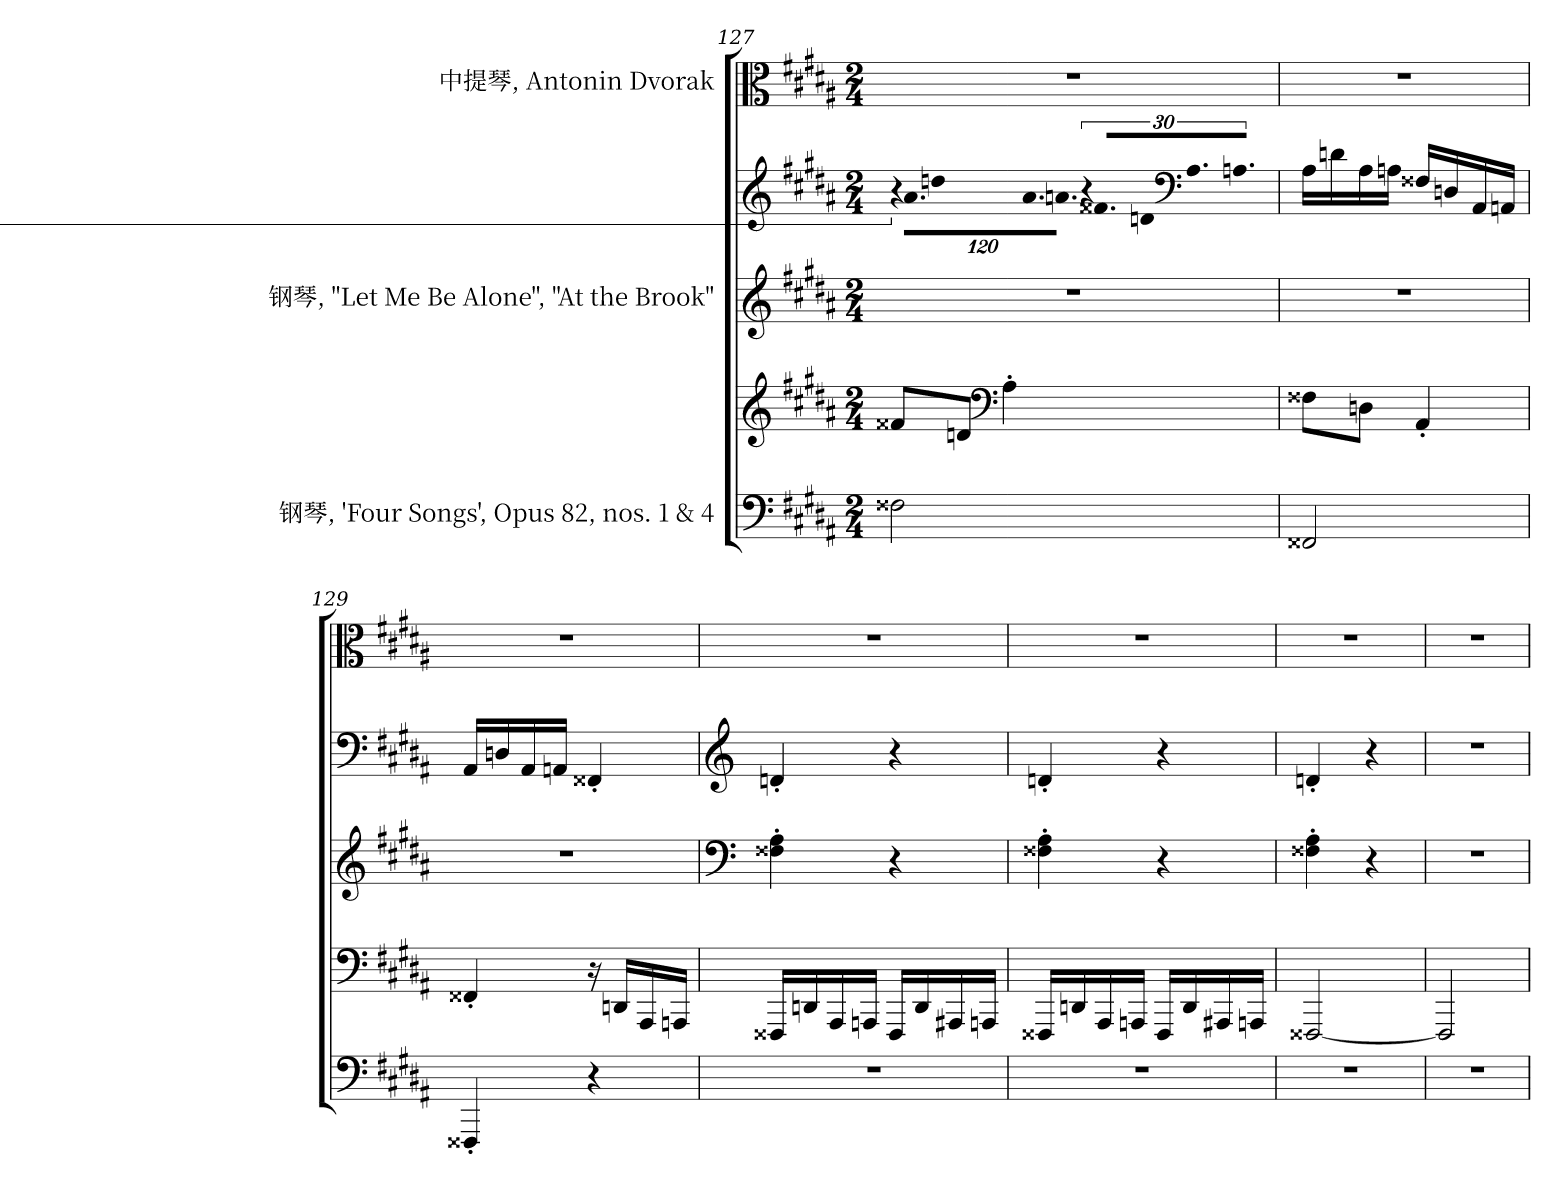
**kern	**kern	**kern	**kern	**kern
*part3	*part3	*part2	*part2	*part1
*staff5	*staff4	*staff3	*staff2	*staff1
*I"钢琴,  'Four Songs', Opus 82, nos. 1 &amp; 4	*	*I"钢琴, &quot;Let Me Be Alone&quot;, &quot;At the Brook&quot;	*	*I"中提琴, Antonin Dvorak
!!LO:PB:g=z
*clefF4	*clefG2	*clefG2	*clefG2	*clefC3
*k[f#c#g#d#a#]	*k[f#c#g#d#a#]	*k[f#c#g#d#a#]	*k[f#c#g#d#a#]	*k[f#c#g#d#a#]
*M2/4	*M2/4	*M2/4	*M2/4	*M2/4
=127	=127	=127	=127	=127
!	!	!	!LO:N:vis=64	!
2F##X\	8f##X/L	2r	960%17r	2r
!	!	!	!LO:N:vis=32.	!
.	.	.	1920%103a#\KLL	.
!	!	!	!LO:N:vis=16	!
.	.	.	1920%137ddn\	.
.	8dn/J	.	.	.
!	!	!	!LO:N:vis=32.	!
.	.	.	1920%103a#\L	.
!	!	!	!LO:N:vis=32.	!
.	.	.	1920%103an\JJJ	.
*	*clefF4	*	*	*
!	!	!	!LO:N:vis=64	!
.	4A#'\	.	960%17r	.
!	!	!	!LO:N:vis=32.	!
.	.	.	1920%103f##X/KLL	.
!	!	!	!LO:N:vis=16	!
.	.	.	1920%137dn/	.
*	*	*	*clefF4	*
!	!	!	!LO:N:vis=32.	!
.	.	.	1920%103A#/L	.
!	!	!	!LO:N:vis=32.	!
.	.	.	1920%103An/JJJ	.
=128	=128	=128	=128	=128
2FF##X/	8F##X\L	2r	16A#\LL	2r
.	.	.	16dn\	.
.	8Dn\J	.	16A#\	.
.	.	.	16An\JJ	.
.	4AA#'/	.	16F##X/LL	.
.	.	.	16Dn/	.
.	.	.	16AA#/	.
.	.	.	16AAn/JJ	.
!!LO:LB:g=z
=129	=129	=129	=129	=129
4FFF##X'/	4FF##X'/	2r	16AA#/LL	2r
.	.	.	16Dn/	.
.	.	.	16AA#/	.
.	.	.	16AAn/JJ	.
4r	16r	.	4FF##X'/	.
.	16DDn/LL	.	.	.
.	16AAA#/	.	.	.
.	16AAAn/JJ	.	.	.
=130	=130	=130	=130	=130
*	*	*clefF4	*clefG2	*
2r	16FFF##X/LL	4F##X\' 4A#\'	4dn'/	2r
.	16DDn/	.	.	.
.	16AAA#/	.	.	.
.	16AAAn/JJ	.	.	.
.	16FFF##/LL	4r	4r	.
.	16DD/	.	.	.
.	16AAA#X/	.	.	.
.	16AAAn/JJ	.	.	.
!!LO:PB:g=z
=131	=131	=131	=131	=131
2r	16FFF##X/LL	4F##X\' 4A#\'	4dn'/	2r
.	16DDn/	.	.	.
.	16AAA#/	.	.	.
.	16AAAn/JJ	.	.	.
.	16FFF##/LL	4r	4r	.
.	16DD/	.	.	.
.	16AAA#X/	.	.	.
.	16AAAn/JJ	.	.	.
=132	=132	=132	=132	=132
2r	[2FFF##X/	4F##X\' 4A#\'	4dn'/	2r
.	.	4r	4r	.
=133	=133	=133	=133	=133
2r	2FFF##/]	2r	2r	2r
=	=	=	=	=
*-	*-	*-	*-	*-
